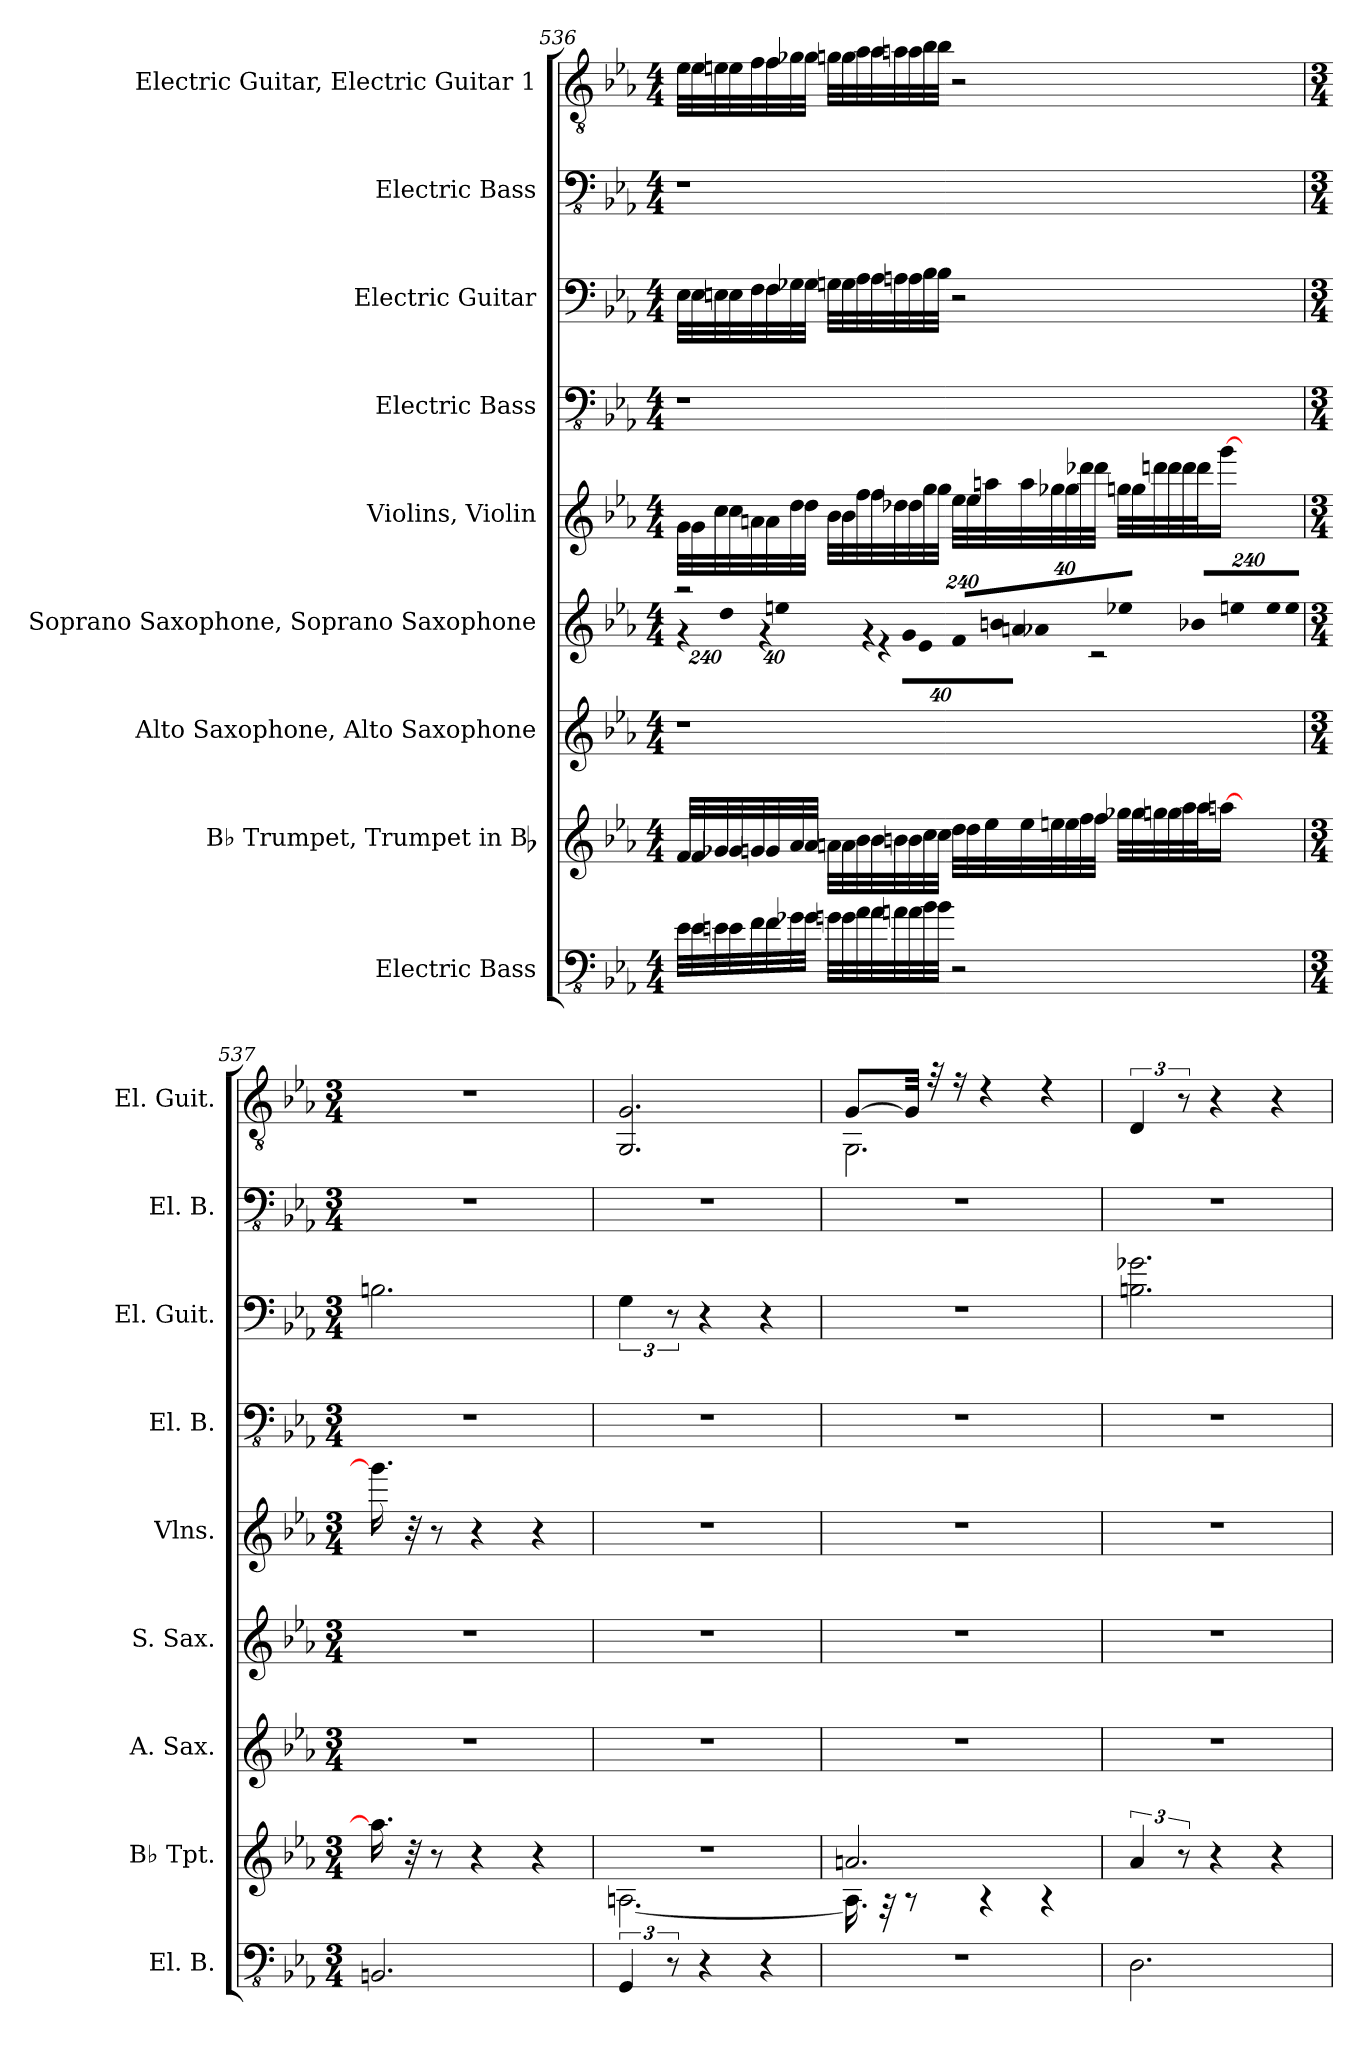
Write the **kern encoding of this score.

**kern	**kern	**kern	**kern	**kern	**kern	**kern	**kern	**kern
*part9	*part8	*part7	*part6	*part5	*part4	*part3	*part2	*part1
*staff9	*staff8	*staff7	*staff6	*staff5	*staff4	*staff3	*staff2	*staff1
*I"Electric Bass	*I"B♭ Trumpet, Trumpet in Bb	*I"Alto Saxophone, Alto Saxophone	*I"Soprano Saxophone, Soprano Saxophone	*I"Violins, Violin	*I"Electric Bass	*I"Electric Guitar	*I"Electric Bass	*I"Electric Guitar, Electric Guitar 1
*I'El. B.	*I'B♭ Tpt.	*I'A. Sax.	*I'S. Sax.	*I'Vlns.	*I'El. B.	*I'El. Guit.	*I'El. B.	*I'El. Guit.
!!LO:PB:g=z
*clefFv4	*clefG2	*clefG2	*clefG2	*clefG2	*clefFv4	*clefF4	*clefFv4	*clefGv2
*	*ITrd1c2	*ITrd5c9	*ITrd1c2	*	*	*	*	*
*k[b-e-a-]	*k[b-e-a-d-g-]	*k[b-e-a-d-g-c-]	*k[b-e-a-d-g-]	*k[b-e-a-]	*k[b-e-a-]	*k[b-e-a-]	*k[b-e-a-]	*k[b-e-a-]
*M4/4	*M4/4	*M4/4	*M4/4	*M4/4	*M4/4	*M4/4	*M4/4	*M4/4
=536	=536	=536	=536	=536	=536	=536	=536	=536
*	*	*	*^	*	*	*	*	*
!	!	!	!	!LO:N:vis=16	!	!	!	!	!
32E-\LLL	32e-/LLL	1r	2r	1920%137r	32g\LLL	1r	32E-\LLL	1r	32e-\LLL
32E-\	32e-/	.	.	.	32g\	.	32E-\	.	32e-\
32En\	32f-X/	.	.	.	32cc\	.	32En\	.	32en\
!	!	!	!	!LO:N:vis=16	!	!	!	!	!
.	.	.	.	1920%137cc\	.	.	.	.	.
32E\	32f-/	.	.	.	32cc\	.	32E\	.	32e\
32F\	32fn/	.	.	.	32an\	.	32F\	.	32f\
!	!	!	!	!LO:N:vis=32	!	!	!	!	!
.	.	.	.	640%23r	.	.	.	.	.
32F\	32f/	.	.	.	32a\	.	32F\	.	32f\
!	!	!	!	!LO:N:vis=16	!	!	!	!	!
.	.	.	.	1920%137ddn\	.	.	.	.	.
32G-X\	32g-/	.	.	.	32dd\	.	32G-X\	.	32g-X\
32G-\JJJ	32g-/JJJ	.	.	.	32dd\JJJ	.	32G-\JJJ	.	32g-\JJJ
!	!	!	!	!LO:N:vis=32	!	!	!	!	!
32Gn\LLL	32gn\LLL	.	.	640%23r	32b-\LLL	.	32Gn\LLL	.	32gn\LLL
32G\	32g\	.	.	.	32b-\	.	32G\	.	32g\
!	!	!	!	!LO:N:vis=32	!	!	!	!	!
.	.	.	.	640%23r	.	.	.	.	.
32A-\	32a-\	.	.	.	32ff\	.	32A-\	.	32a-\
!	!	!	!	!LO:N:vis=32	!	!	!	!	!
.	.	.	.	640%23f\KLL	.	.	.	.	.
32A-\	32a-\	.	.	.	32ff\	.	32A-\	.	32a-\
!	!	!	!	!LO:N:vis=16	!	!	!	!	!
.	.	.	.	1920%137d-\	.	.	.	.	.
32An\	32an\	.	.	.	32dd-X\	.	32An\	.	32an\
32A\	32a\	.	.	.	32dd-\	.	32A\	.	32a\
!	!	!	!	!LO:N:vis=16	!	!	!	!	!
.	.	.	.	1920%137gn\JJ	.	.	.	.	.
32B-\	32b-\	.	.	.	32gg\	.	32B-\	.	32b-\
32B-\JJJ	32b-\JJJ	.	.	.	32gg\JJJ	.	32B-\JJJ	.	32b-\JJJ
*	*	*	*Xbrackettup	*	*	*	*	*	*
!	!	!	!LO:N:vis=16	!	!	!	!	!	!
2r	32cc\LLL	.	1920%137e-/LL	.	32ee-\LLL	.	2r	.	2r
.	.	.	.	2r	.	.	.	.	.
.	32cc\	.	.	.	32ee-\	.	.	.	.
.	32dd-\	.	.	.	32aan\	.	.	.	.
!	!	!	!LO:N:vis=32	!	!	!	!	!	!
.	.	.	640%23an/K	.	.	.	.	.	.
.	32dd-\	.	.	.	32aa\	.	.	.	.
!	!	!	!LO:N:vis=16	!	!	!	!	!	!
.	.	.	1920%137g-X/	.	.	.	.	.	.
.	32ddn\	.	.	.	32gg-X\	.	.	.	.
.	32dd\	.	.	.	32gg-\	.	.	.	.
!	!	!	!LO:N:vis=16	!	!	!	!	!	!
.	.	.	1920%137dd-X/JJ	.	.	.	.	.	.
.	32ee-\	.	.	.	32ddd-X\	.	.	.	.
.	32ee-\JJJ	.	.	.	32ddd-\JJJ	.	.	.	.
!	!	!	!LO:N:vis=16	!	!	!	!	!	!
.	32ff-X\LLL	.	1920%137a-X/LL	.	32ggn\LLL	.	.	.	.
.	32ff-\	.	.	.	32gg\	.	.	.	.
.	32ffn\	.	.	.	32dddn\	.	.	.	.
!	!	!	!LO:N:vis=32	!	!	!	!	!	!
.	.	.	640%23ddn/K	.	.	.	.	.	.
.	32ff\	.	.	.	32ddd\	.	.	.	.
!	!	!	!LO:N:vis=16	!	!	!	!	!	!
.	.	.	1920%137dd/	.	.	.	.	.	.
.	32gg-\	.	.	.	32ddd\	.	.	.	.
.	32gg-\J	.	.	.	32ddd\J	.	.	.	.
!	!	!	!LO:N:vis=16	!	!	!	!	!	!
.	.	.	1920%137dd/JJ	.	.	.	.	.	.
.	[16ggn\JJ	.	.	.	[16ggg\JJ	.	.	.	.
1920ryy	1920ryy	1920ryy	1920ryy	.	1920ryy	1920ryy	1920ryy	1920ryy	1920ryy
*	*	*	*v	*v	*	*	*	*	*
!!LO:PB:g=z
=537	=537	=537	=537	=537	=537	=537	=537	=537
*M3/4	*M3/4	*M3/4	*M3/4	*M3/4	*M3/4	*M3/4	*M3/4	*M3/4
*	*	*	*	*	*	*	*	*MM35
2.BBBn/	16.gg\]	2.r	2.r	16.ggg\]	2.r	2.Bn\	2.r	2.r
.	32r	.	.	32r	.	.	.	.
.	8r	.	.	8r	.	.	.	.
.	4r	.	.	4r	.	.	.	.
.	4r	.	.	4r	.	.	.	.
=538	=538	=538	=538	=538	=538	=538	=538	=538
*	*^	*	*	*	*	*	*	*
6GGG/	2.r	[2.Gn\	2.r	2.r	2.r	2.r	6G\	2.r	2.GG/ 2.G/
12r	.	.	.	.	.	.	12r	.	.
4r	.	.	.	.	.	.	4r	.	.
4r	.	.	.	.	.	.	4r	.	.
=539	=539	=539	=539	=539	=539	=539	=539	=539	=539
*	*	*	*	*	*	*	*	*	*^
2.r	2.gn/	16.G\]	2.r	2.r	2.r	2.r	2.r	2.r	[8G/L	2.GG\
.	.	32r	.	.	.	.	.	.	.	.
.	.	8r	.	.	.	.	.	.	32G/Jkk]	.
.	.	.	.	.	.	.	.	.	32r	.
.	.	.	.	.	.	.	.	.	16r	.
.	.	4r	.	.	.	.	.	.	4r	.
.	.	4r	.	.	.	.	.	.	4r	.
*	*v	*v	*	*	*	*	*	*	*v	*v
=540	=540	=540	=540	=540	=540	=540	=540	=540
2.DD\	6g-/	2.r	2.r	2.r	2.r	2.Bn\ 2.g-X\	2.r	6D/
.	12r	.	.	.	.	.	.	12r
.	4r	.	.	.	.	.	.	4r
.	4r	.	.	.	.	.	.	4r
=	=	=	=	=	=	=	=	=
*-	*-	*-	*-	*-	*-	*-	*-	*-
